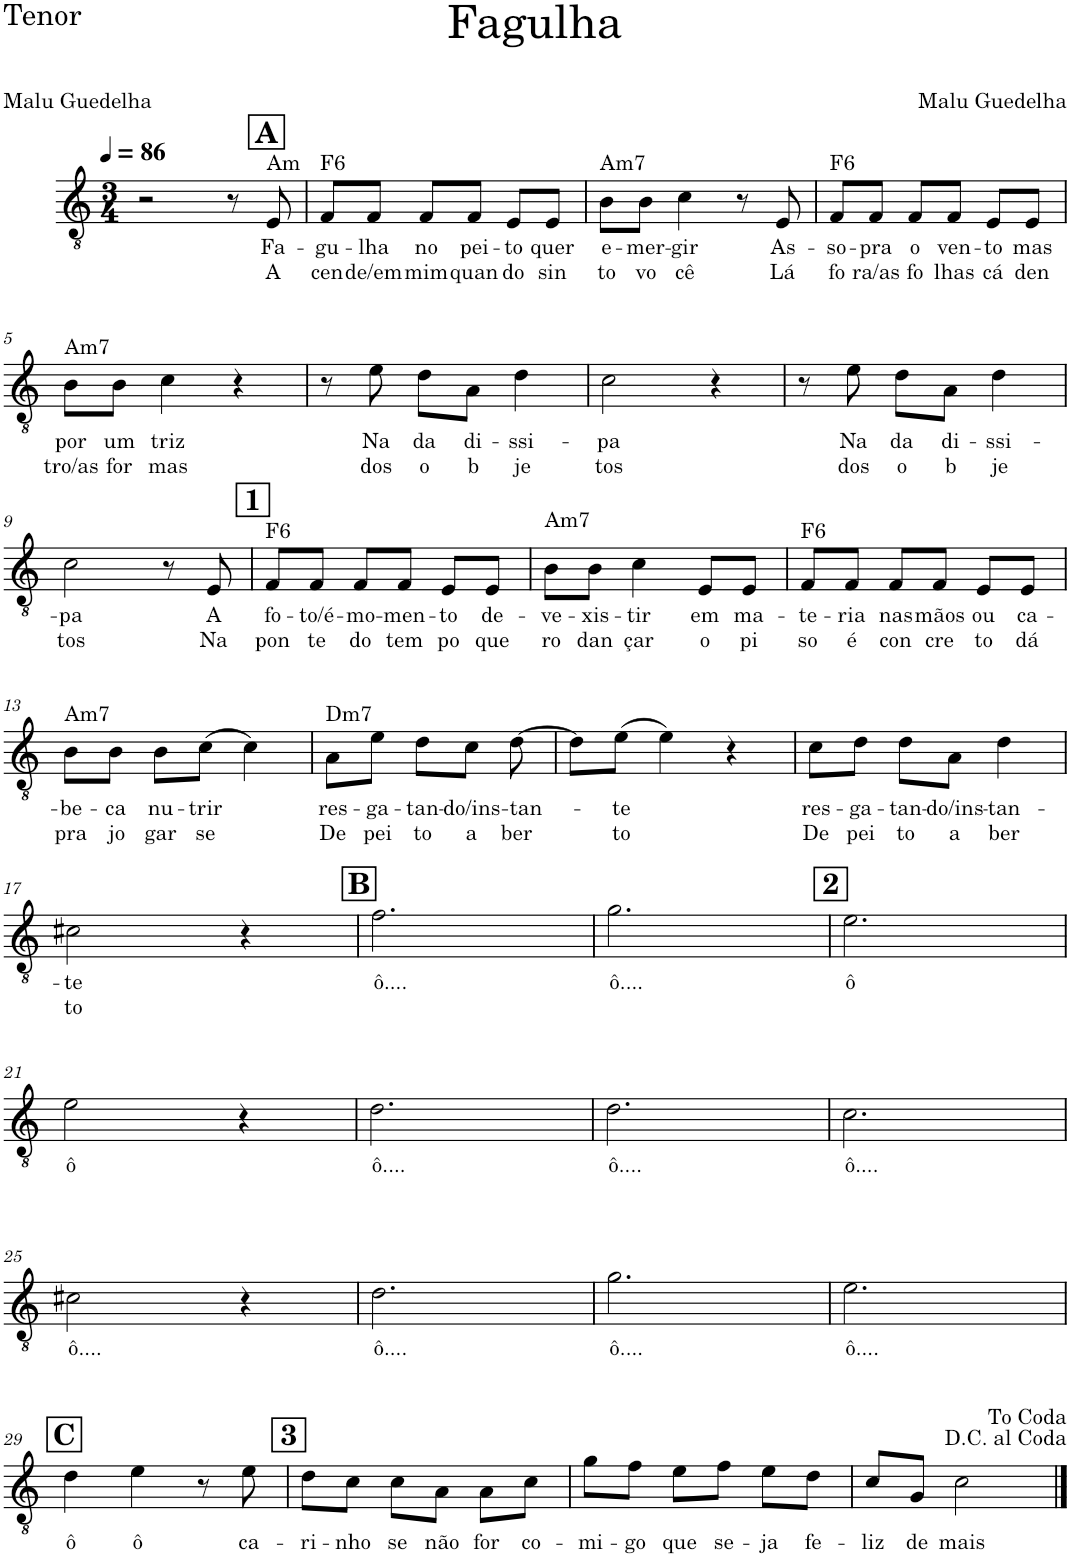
**kern	**text	**text
*part1	*part1	*part1
*staff1	*staff1	*staff1
*I"Tenor	*	*
*I'T.	*	*
*clefGv2	*	*
*k[]	*	*
*M3/4	*	*
*MM86	*	*
!!LO:REH:place=s1:a:B:cj:fs=14:t=A:qo=2.5
=1	=1	=1
2r	.	.
8r	.	.
!LO:TX:a:t=Am	!	!
!	!LO:LY:b	!LO:LY:b
8E/	Fa-	A
=2	=2	=2
!LO:TX:a:t=F6	!	!
!	!LO:LY:b	!LO:LY:b
8F/L	-gu-	cen
!	!LO:LY:b	!LO:LY:b
8F/J	-lha	de/em
!	!LO:LY:b	!LO:LY:b
8F/L	no	mim
!	!LO:LY:b	!LO:LY:b
8F/J	pei-	quan
!	!LO:LY:b	!LO:LY:b
8E/L	-to	do
!	!LO:LY:b	!LO:LY:b
8E/J	quer	sin
=3	=3	=3
!LO:TX:a:t=Am7	!	!
!	!LO:LY:b	!LO:LY:b
8B\L	e-	to
!	!LO:LY:b	!LO:LY:b
8B\J	-mer-	vo
!	!LO:LY:b	!LO:LY:b
4c\	-gir	cê
8r	.	.
!	!LO:LY:b	!LO:LY:b
8E/	As-	Lá
=4	=4	=4
!LO:TX:a:t=F6	!	!
!	!LO:LY:b	!LO:LY:b
8F/L	-so-	fo
!	!LO:LY:b	!LO:LY:b
8F/J	-pra	ra/as
!	!LO:LY:b	!LO:LY:b
8F/L	o	fo
!	!LO:LY:b	!LO:LY:b
8F/J	ven-	lhas
!	!LO:LY:b	!LO:LY:b
8E/L	-to	cá
!	!LO:LY:b	!LO:LY:b
8E/J	mas	den
!!LO:LB:g=z
=5	=5	=5
!LO:TX:a:t=Am7	!	!
!	!LO:LY:b	!LO:LY:b
8B\L	por	tro/as
!	!LO:LY:b	!LO:LY:b
8B\J	um	for
!	!LO:LY:b	!LO:LY:b
4c\	triz	mas
4r	.	.
=6	=6	=6
8r	.	.
!	!LO:LY:b	!LO:LY:b
8e\	Na	dos
!	!LO:LY:b	!LO:LY:b
8d\L	-da	o
!	!LO:LY:b	!LO:LY:b
8A\J	di-	b
!	!LO:LY:b	!LO:LY:b
4d\	-ssi-	je
=7	=7	=7
!	!LO:LY:b	!LO:LY:b
2c\	-pa	tos
4r	.	.
=8	=8	=8
8r	.	.
!	!LO:LY:b	!LO:LY:b
8e\	Na	dos
!	!LO:LY:b	!LO:LY:b
8d\L	-da	o
!	!LO:LY:b	!LO:LY:b
8A\J	di-	b
!	!LO:LY:b	!LO:LY:b
4d\	-ssi-	je
!!LO:LB:g=z
=9	=9	=9
!	!LO:LY:b	!LO:LY:b
2c\	-pa	tos
8r	.	.
!	!LO:LY:b	!LO:LY:b
8E/	A	Na
!!LO:REH:place=s1:a:B:cj:fs=14:t=1
=10	=10	=10
!LO:TX:a:t=F6	!	!
!	!LO:LY:b	!LO:LY:b
8F/L	fo-	pon
!	!LO:LY:b	!LO:LY:b
8F/J	-to/é-	te
!	!LO:LY:b	!LO:LY:b
8F/L	-mo-	do
!	!LO:LY:b	!LO:LY:b
8F/J	-men-	tem
!	!LO:LY:b	!LO:LY:b
8E/L	-to	po
!	!LO:LY:b	!LO:LY:b
8E/J	de-	que
=11	=11	=11
!LO:TX:a:t=Am7	!	!
!	!LO:LY:b	!LO:LY:b
8B\L	-ve-	ro
!	!LO:LY:b	!LO:LY:b
8B\J	-xis-	dan
!	!LO:LY:b	!LO:LY:b
4c\	-tir	çar
!	!LO:LY:b	!LO:LY:b
8E/L	em	o
!	!LO:LY:b	!LO:LY:b
8E/J	ma-	pi
=12	=12	=12
!LO:TX:a:t=F6	!	!
!	!LO:LY:b	!LO:LY:b
8F/L	-te-	so
!	!LO:LY:b	!LO:LY:b
8F/J	-ria	é
!	!LO:LY:b	!LO:LY:b
8F/L	nas	con
!	!LO:LY:b	!LO:LY:b
8F/J	mãos	cre
!	!LO:LY:b	!LO:LY:b
8E/L	ou	to
!	!LO:LY:b	!LO:LY:b
8E/J	ca-	dá
!!LO:LB:g=z
=13	=13	=13
!LO:TX:a:t=Am7	!	!
!	!LO:LY:b	!LO:LY:b
8B\L	-be-	pra
!	!LO:LY:b	!LO:LY:b
8B\J	-ca	jo
!	!LO:LY:b	!LO:LY:b
8B\L	nu-	gar
!	!LO:LY:b	!LO:LY:b
(8c\J	-trir	se
4c\)	.	.
=14	=14	=14
!LO:TX:a:t=Dm7	!	!
!	!LO:LY:b	!LO:LY:b
8A\L	res-	De
!	!LO:LY:b	!LO:LY:b
8e\J	-ga-	pei
!	!LO:LY:b	!LO:LY:b
8d\L	-tan-	to
!	!LO:LY:b	!LO:LY:b
8c\J	-do/ins-	a
!	!LO:LY:b	!LO:LY:b
[8d\	-tan-	ber
=15	=15	=15
8d\L]	.	.
!	!LO:LY:b	!LO:LY:b
(8e\J	-te	to
4e\)	.	.
4r	.	.
=16	=16	=16
!	!LO:LY:b	!LO:LY:b
8c\L	res-	De
!	!LO:LY:b	!LO:LY:b
8d\J	-ga-	pei
!	!LO:LY:b	!LO:LY:b
8d\L	-tan-	to
!	!LO:LY:b	!LO:LY:b
8A\J	-do/ins-	a
!	!LO:LY:b	!LO:LY:b
4d\	-tan-	ber
!!LO:LB:g=z
=17	=17	=17
!	!LO:LY:b	!LO:LY:b
2c#X\	-te	to
4r	.	.
!!LO:REH:place=s1:a:B:cj:fs=14:t=B
=18	=18	=18
!	!LO:LY:b	!
2.f\	ô....	.
=19	=19	=19
!	!LO:LY:b	!
2.g\	ô....	.
!!LO:REH:place=s1:a:B:cj:fs=14:t=2
=20	=20	=20
!	!LO:LY:b	!
2.e\	ô	.
!!LO:LB:g=z
=21	=21	=21
!	!LO:LY:b	!
2e\	ô	.
4r	.	.
=22	=22	=22
!	!LO:LY:b	!
2.d\	ô....	.
=23	=23	=23
!	!LO:LY:b	!
2.d\	ô....	.
=24	=24	=24
!	!LO:LY:b	!
2.c\	ô....	.
!!LO:LB:g=z
=25	=25	=25
!	!LO:LY:b	!
2c#X\	ô....	.
4r	.	.
=26	=26	=26
!	!LO:LY:b	!
2.d\	ô....	.
=27	=27	=27
!	!LO:LY:b	!
2.g\	ô....	.
=28	=28	=28
!	!LO:LY:b	!
2.e\	ô....	.
!!LO:LB:g=z
!!LO:REH:place=s1:a:B:cj:fs=14:t=C
=29	=29	=29
!	!LO:LY:b	!
4d\	ô	.
!	!LO:LY:b	!
4e\	ô	.
8r	.	.
!	!LO:LY:b	!
8e\	ca-	.
!!LO:REH:place=s1:a:B:cj:fs=14:t=3
=30	=30	=30
!	!LO:LY:b	!
8d\L	-ri-	.
!	!LO:LY:b	!
8c\J	-nho	.
!	!LO:LY:b	!
8c\L	se	.
!	!LO:LY:b	!
8A\J	não	.
!	!LO:LY:b	!
8A\L	for	.
!	!LO:LY:b	!
8c\J	co-	.
=31	=31	=31
!	!LO:LY:b	!
8g\L	-mi-	.
!	!LO:LY:b	!
8f\J	-go	.
!	!LO:LY:b	!
8e\L	que	.
!	!LO:LY:b	!
8f\J	se-	.
!	!LO:LY:b	!
8e\L	-ja	.
!	!LO:LY:b	!
8d\J	fe-	.
=32	=32	=32
!	!LO:LY:b	!
8c/L	-liz	.
!	!LO:LY:b	!
8G/J	de	.
!	!LO:LY:b	!
2c\	mais	.
==	==	==
*-	*-	*-
